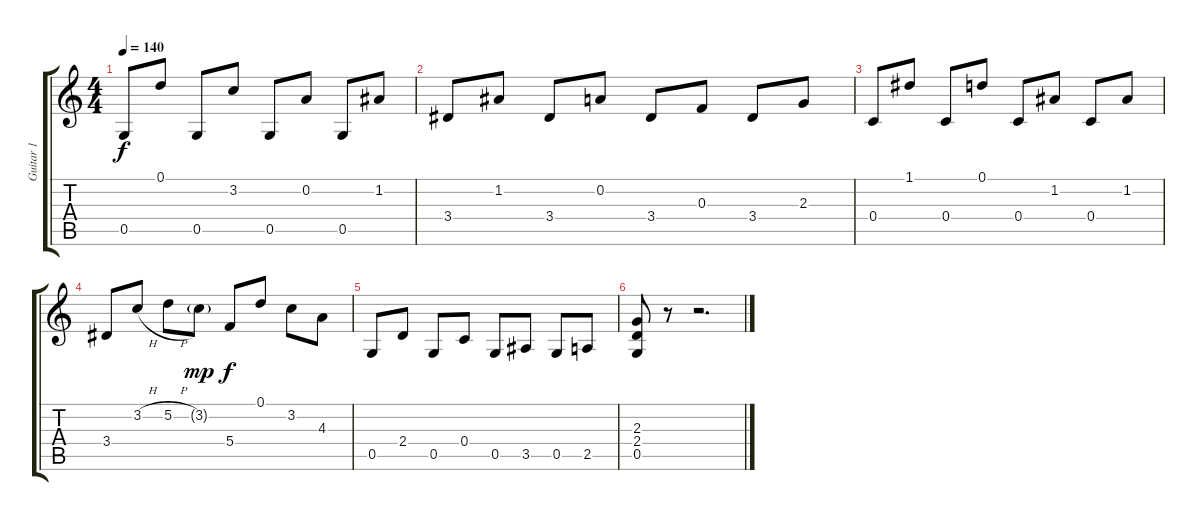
\track ("Guitar 1" "Guitar 1") {instrument distortionguitar}
\staff {score tabs}
\tuning (D4 A3 F3 C3 G2 D2) {hide}
\ts (4 4)
\tempo 140
\clef g2
\ks c
0.5.8{dy f} 0.1.8 0.5.8 3.2.8 0.5.8 0.2.8 0.5.8 1.2.8 |
3.4.8 1.2.8 3.4.8 0.2.8 3.4.8 0.3.8 3.4.8 2.3.8 |
0.4.8 1.1.8 0.4.8 0.1.8 0.4.8 1.2.8 0.4.8 1.2.8 |
3.4.8 3.2{h}.8 5.2{h}.8 3.2{g}.8{dy mp} 5.4.8{dy f} 0.1.8 3.2.8 4.3.8 |
0.5.8{volume 16} 2.4.8 0.5.8 0.4.8 0.5.8 3.5.8 0.5.8 2.5.8 |
(2.3 2.4 0.5).8 r.8 r.2{d}
